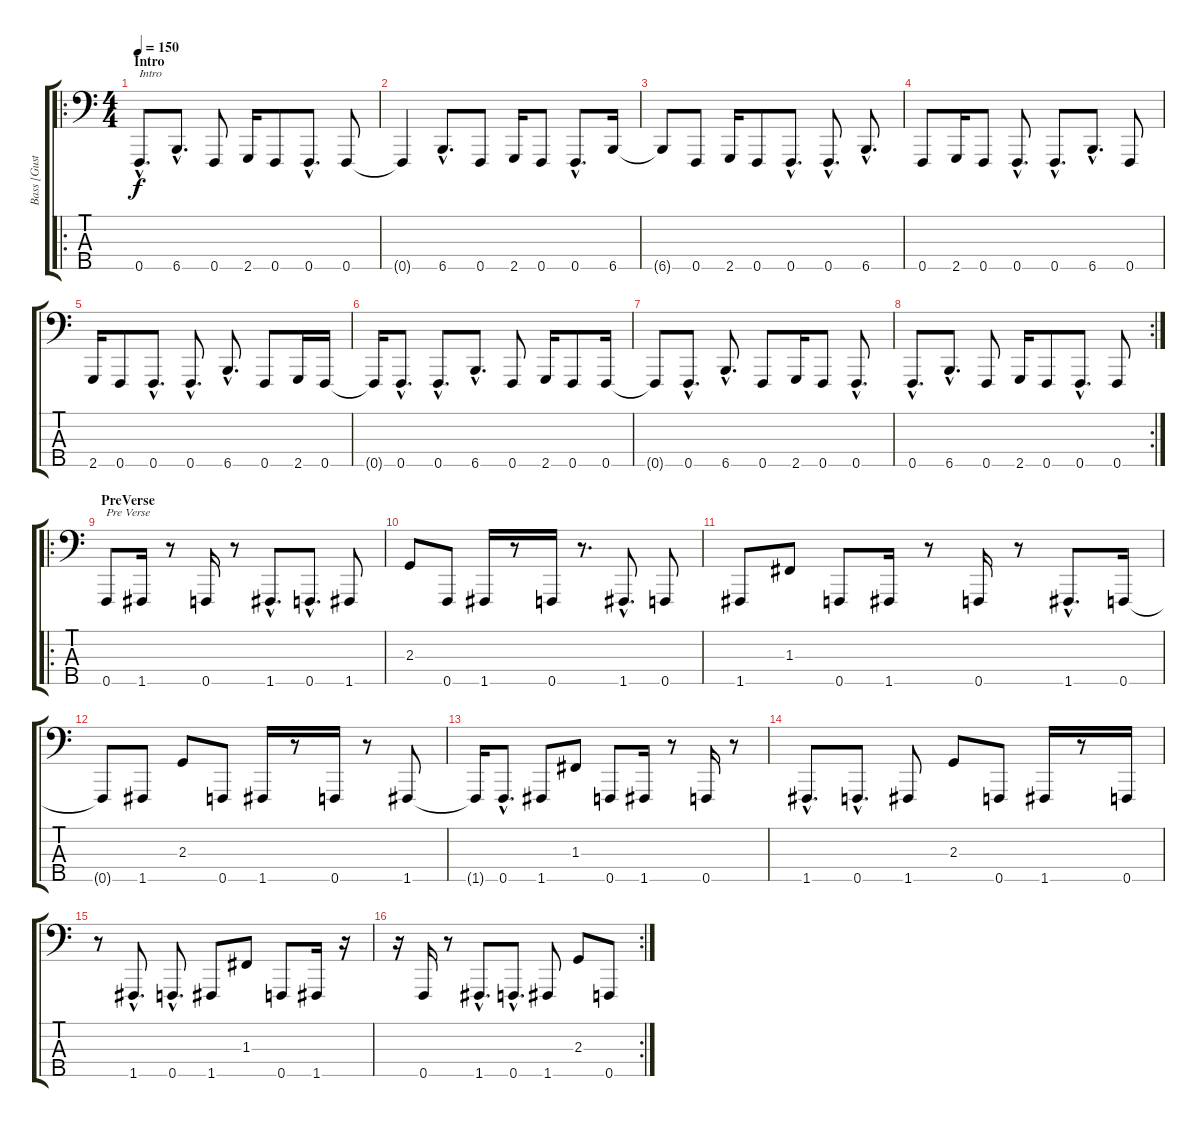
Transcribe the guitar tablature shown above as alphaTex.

\track ("Bass [Gustaf Hielm]" "Bass [Gust") {instrument electricbasspick}
\staff {score tabs}
\tuning (Eb2 Bb1 F1 C1 F0) {hide}
\ro
\ts (4 4)
\section ("" "Intro")
\tempo 150
\clef f4
\ks c
0.5{hac}.8{d txt "Intro" dy f instrument electricbasspick} 6.5{hac}.8{d} 0.5.8 2.5.16 0.5.8 0.5{hac}.8{d} 0.5.8 |
0.5{t}.4 6.5{hac}.8{d} 0.5.8 2.5.16 0.5.8 0.5{hac}.8{d} 6.5.16 |
6.5{t}.8 0.5.8 2.5.16 0.5.8 0.5{hac}.8{d} 0.5{hac}.8{d} 6.5{hac}.8{d} |
0.5.8 2.5.16 0.5.8 0.5{hac}.8{d} 0.5{hac}.8{d} 6.5{hac}.8{d} 0.5.8 |
2.5.16 0.5.8 0.5{hac}.8{d} 0.5{hac}.8{d} 6.5{hac}.8{d} 0.5.8 2.5.16 0.5.16 |
0.5{t}.16 0.5{hac}.8{d} 0.5{hac}.8{d} 6.5{hac}.8{d} 0.5.8 2.5.16 0.5.8 0.5.16 |
0.5{t}.8 0.5{hac}.8{d} 6.5{hac}.8{d} 0.5.8 2.5.16 0.5.8 0.5{hac}.8{d} |
\rc 2
0.5{hac}.8{d} 6.5{hac}.8{d} 0.5.8 2.5.16 0.5.8 0.5{hac}.8{d} 0.5.8 |
\ro
\section ("" "PreVerse")
0.5.8{txt "Pre Verse"} 1.5.16 r.8 0.5.16 r.8 1.5{hac}.8{d} 0.5{hac}.8{d} 1.5.8 |
2.3.8 0.5.8 1.5.16 r.8 0.5.16 r.8{d} 1.5{hac}.8{d} 0.5.8 |
1.5.8 1.3.8 0.5.8 1.5.16 r.8 0.5.16 r.8 1.5{hac}.8{d} 0.5.16 |
0.5{t}.8 1.5.8 2.3.8 0.5.8 1.5.16 r.8 0.5.16 r.8 1.5.8 |
1.5{t}.16 0.5{hac}.8{d} 1.5.8 1.3.8 0.5.8 1.5.16 r.8 0.5.16 r.8 |
1.5{hac}.8{d} 0.5{hac}.8{d} 1.5.8 2.3.8 0.5.8 1.5.16 r.8 0.5.16 |
r.8 1.5{hac}.8{d} 0.5{hac}.8{d} 1.5.8 1.3.8 0.5.8 1.5.16 r.16 |
\rc 2
r.16 0.5.16 r.8 1.5{hac}.8{d} 0.5{hac}.8{d} 1.5.8 2.3.8 0.5.8
